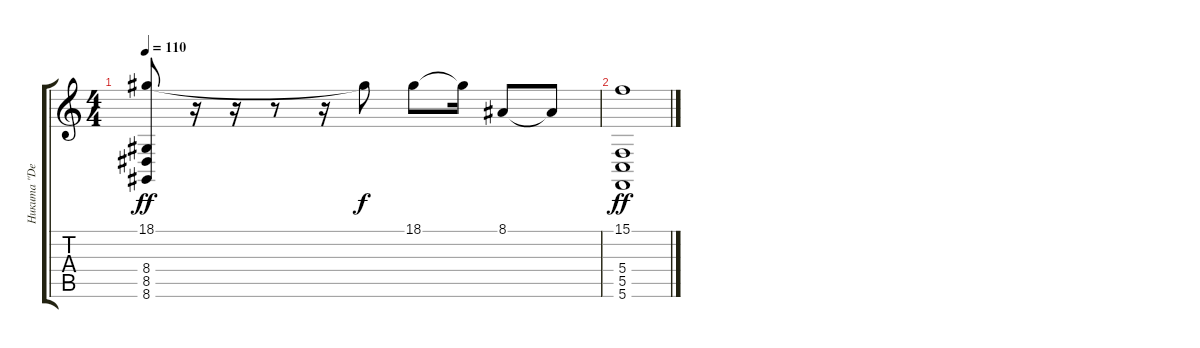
\track ("Никита \"Dead_man\"  Жохов" "Никита \"De") {instrument brightacousticpiano}
\staff {score tabs}
\tuning (D4 A3 F3 C3 G2 C2) {hide}
\ts (4 4)
\tempo 110
\clef g2
\ks c
(18.1 8.4 8.5 8.6).8{dy ff} r.16 r.16 r.8 r.16 18.1{t}.8{dy f} 18.1.8 18.1{t}.16 8.1.8 8.1{t}.8 |
(15.1 5.4 5.5 5.6).1{dy ff}
